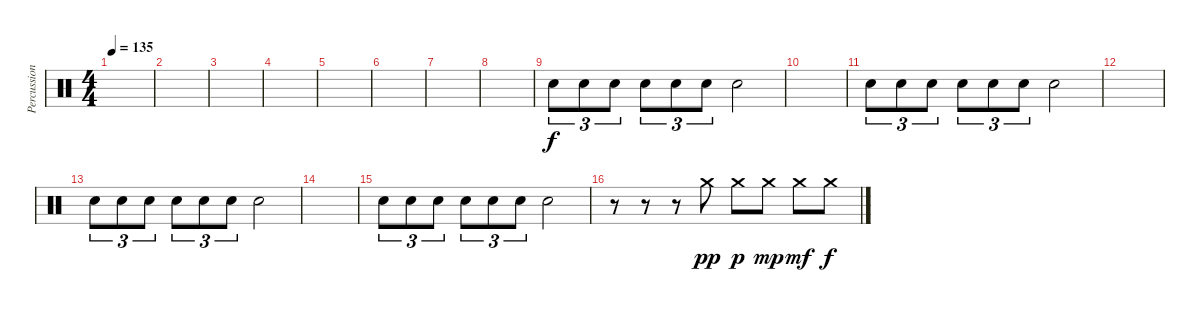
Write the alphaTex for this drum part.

\track ("Percussion" "Percussion") {instrument percussion}
\staff {score}
\articulation defaults
\ts (4 4)
\tempo 135
\clef neutral
\ks c
|
|
|
|
|
|
|
|
"Snare (hit) 2".8{tu (3 2)} "Snare (hit) 2".8{tu (3 2)} "Snare (hit) 2".8{tu (3 2)} "Snare (hit) 2".8{tu (3 2)} "Snare (hit) 2".8{tu (3 2)} "Snare (hit) 2".8{tu (3 2)} "Snare (hit) 2".2 |
|
"Snare (hit) 2".8{tu (3 2)} "Snare (hit) 2".8{tu (3 2)} "Snare (hit) 2".8{tu (3 2)} "Snare (hit) 2".8{tu (3 2)} "Snare (hit) 2".8{tu (3 2)} "Snare (hit) 2".8{tu (3 2)} "Snare (hit) 2".2 |
|
"Snare (hit) 2".8{tu (3 2)} "Snare (hit) 2".8{tu (3 2)} "Snare (hit) 2".8{tu (3 2)} "Snare (hit) 2".8{tu (3 2)} "Snare (hit) 2".8{tu (3 2)} "Snare (hit) 2".8{tu (3 2)} "Snare (hit) 2".2 |
|
"Snare (hit) 2".8{tu (3 2)} "Snare (hit) 2".8{tu (3 2)} "Snare (hit) 2".8{tu (3 2)} "Snare (hit) 2".8{tu (3 2)} "Snare (hit) 2".8{tu (3 2)} "Snare (hit) 2".8{tu (3 2)} "Snare (hit) 2".2 |
r.8 r.8 r.8 "Crash medium (hit)".8{dy pp} "Crash medium (hit)".8{dy p} "Crash medium (hit)".8{dy mp} "Crash medium (hit)".8{dy mf} "Crash medium (hit)".8{dy f}
